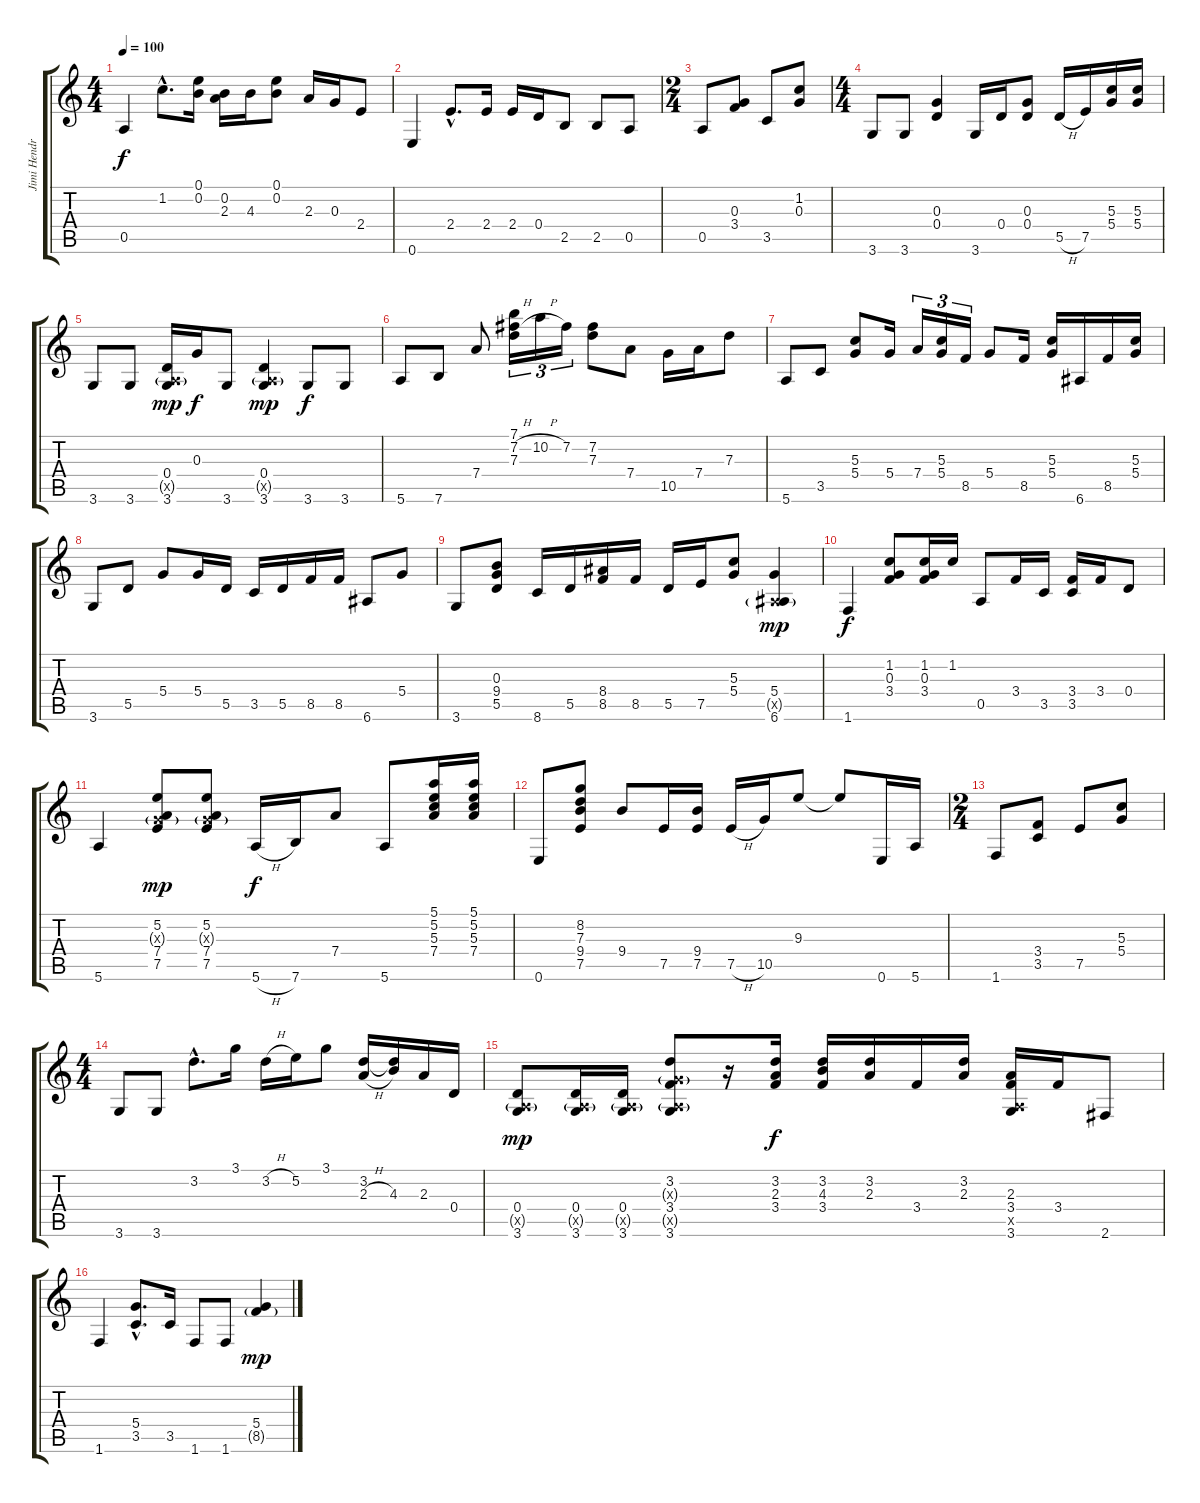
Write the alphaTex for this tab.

\track ("Jimi Hendrix" "Jimi Hendr") {instrument electricguitarjazz}
\staff {score tabs}
\tuning (E4 B3 G3 D3 A2 E2) {hide}
\ts (4 4)
\tempo 100
\clef g2
\ks c
0.5.4{dy f} 1.2{hac}.8{d} (0.1 0.2).16 (0.2 2.3).16 4.3.16 (0.1 0.2).8 2.3.16 0.3.16 2.4.8 |
0.6.4 2.4{hac}.8{d} 2.4.16 2.4.16 0.4.16 2.5.8 2.5.8 0.5.8 |
\ts (2 4)
0.5.8 (0.3 3.4).8 3.5.8 (1.2 0.3).8 |
\ts (4 4)
3.6.8 3.6.8 (0.3 0.4).4 3.6.16 0.4.16 (0.3 0.4).8 5.5{h}.16 7.5.16 (5.3 5.4).16 (5.3 5.4).16 |
3.6.8 3.6.8 (0.4 0.5{g x} 3.6).16{dy mp} 0.3.16{dy f} 3.6.8 (0.4 0.5{g x} 3.6).4{dy mp} 3.6.8{dy f} 3.6.8 |
5.6.8 7.6.8 7.4.8 (7.1 7.2{h} 7.3).16{tu (3 2)} 10.2{h}.16{tu (3 2)} 7.2.16{tu (3 2)} (7.2 7.3).8 7.4.8 10.5.16 7.4.16 7.3.8 |
5.6.8 3.5.8 (5.3 5.4).8 5.4.16 7.4.16{tu (3 2)} (5.3 5.4).16{tu (3 2)} 8.5.16{tu (3 2)} 5.4.8 8.5.16 (5.3 5.4).16 6.6.16 8.5.16 (5.3 5.4).16 |
3.6.8 5.5.8 5.4.8 5.4.16 5.5.16 3.5.16 5.5.16 8.5.16 8.5.16 6.6.8 5.4.8 |
3.6.8 (0.3 9.4 5.5).8 8.6.16 5.5.16 (8.4 8.5).16 8.5.16 5.5.16 7.5.16 (5.3 5.4).8 (5.4 0.5{g x} 6.6).4{dy mp} |
1.6.4{dy f} (1.2 0.3 3.4).8 (1.2 0.3 3.4).16 1.2.16 0.5.8 3.4.16 3.5.16 (3.4 3.5).16 3.4.16 0.4.8 |
5.6.4 (5.2 0.3{g x} 7.4 7.5).8{dy mp} (5.2 0.3{g x} 7.4 7.5).8 5.6{h}.16{dy f} 7.6.16 7.4.8 5.6.8 (5.1 5.2 5.3 7.4).16 (5.1 5.2 5.3 7.4).16 |
0.6.8 (8.2 7.3 9.4 7.5).8 9.4.8 7.5.16 (9.4 7.5).16 7.5{h}.16 10.5.16 9.3.8 9.3{t}.8 0.6.16 5.6.16 |
\ts (2 4)
1.6.8 (3.4 3.5).8 7.5.8 (5.3 5.4).8 |
\ts (4 4)
3.6.8 3.6.8 3.2{hac}.8{d} 3.1.16 3.2{h}.16 5.2.16 3.1.8 (3.2 2.3{h}).16 (3.2{t} 4.3).16 2.3.16 0.4.16 |
(0.4 0.5{g x} 3.6).8{dy mp} (0.4 0.5{g x} 3.6).16 (0.4 0.5{g x} 3.6).16 (3.2 0.3{g x} 3.4 0.5{g x} 3.6).8 r.16 (3.2 2.3 3.4).16{dy f} (3.2 4.3 3.4).16 (3.2 2.3).16 3.4.16 (3.2 2.3).16 (2.3 3.4 0.5{x} 3.6).16 3.4.16 2.6.8 |
1.6.4 (5.4{hac} 3.5{hac}).8{d} 3.5.16 1.6.8 1.6.8 (5.4 8.5{g}).4{dy mp}
